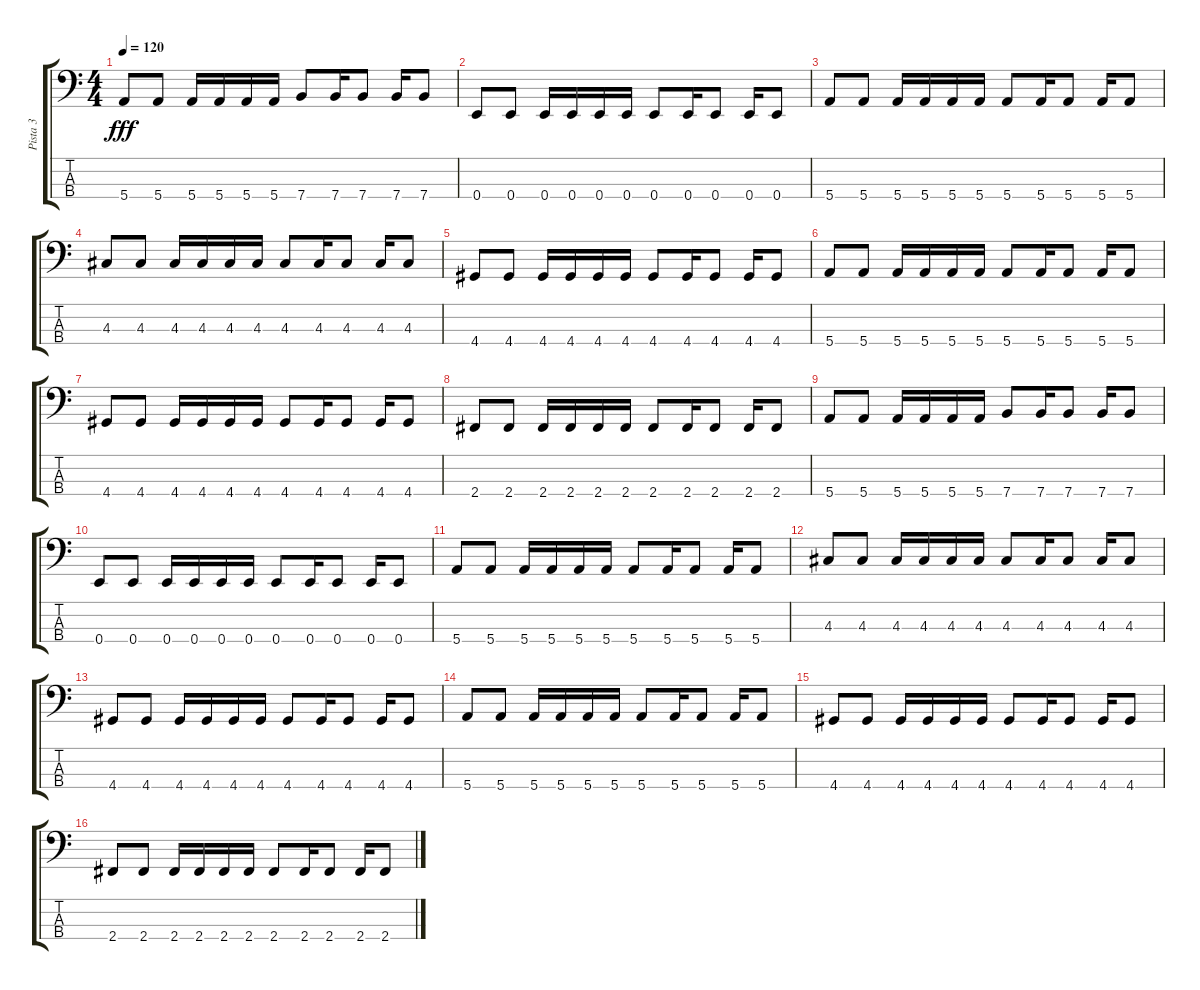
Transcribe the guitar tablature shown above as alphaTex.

\track ("Pista 3" "Pista 3") {instrument electricbasspick}
\staff {score tabs}
\tuning (G2 D2 A1 E1) {hide}
\ts (4 4)
\tempo 120
\clef f4
\ks c
5.4.8{dy fff} 5.4.8 5.4.16 5.4.16 5.4.16 5.4.16 7.4.8 7.4.16 7.4.8 7.4.16 7.4.8 |
0.4.8 0.4.8 0.4.16 0.4.16 0.4.16 0.4.16 0.4.8 0.4.16 0.4.8 0.4.16 0.4.8 |
5.4.8 5.4.8 5.4.16 5.4.16 5.4.16 5.4.16 5.4.8 5.4.16 5.4.8 5.4.16 5.4.8 |
4.3.8 4.3.8 4.3.16 4.3.16 4.3.16 4.3.16 4.3.8 4.3.16 4.3.8 4.3.16 4.3.8 |
4.4.8 4.4.8 4.4.16 4.4.16 4.4.16 4.4.16 4.4.8 4.4.16 4.4.8 4.4.16 4.4.8 |
5.4.8 5.4.8 5.4.16 5.4.16 5.4.16 5.4.16 5.4.8 5.4.16 5.4.8 5.4.16 5.4.8 |
4.4.8 4.4.8 4.4.16 4.4.16 4.4.16 4.4.16 4.4.8 4.4.16 4.4.8 4.4.16 4.4.8 |
2.4.8 2.4.8 2.4.16 2.4.16 2.4.16 2.4.16 2.4.8 2.4.16 2.4.8 2.4.16 2.4.8 |
5.4.8 5.4.8 5.4.16 5.4.16 5.4.16 5.4.16 7.4.8 7.4.16 7.4.8 7.4.16 7.4.8 |
0.4.8 0.4.8 0.4.16 0.4.16 0.4.16 0.4.16 0.4.8 0.4.16 0.4.8 0.4.16 0.4.8 |
5.4.8 5.4.8 5.4.16 5.4.16 5.4.16 5.4.16 5.4.8 5.4.16 5.4.8 5.4.16 5.4.8 |
4.3.8 4.3.8 4.3.16 4.3.16 4.3.16 4.3.16 4.3.8 4.3.16 4.3.8 4.3.16 4.3.8 |
4.4.8 4.4.8 4.4.16 4.4.16 4.4.16 4.4.16 4.4.8 4.4.16 4.4.8 4.4.16 4.4.8 |
5.4.8 5.4.8 5.4.16 5.4.16 5.4.16 5.4.16 5.4.8 5.4.16 5.4.8 5.4.16 5.4.8 |
4.4.8 4.4.8 4.4.16 4.4.16 4.4.16 4.4.16 4.4.8 4.4.16 4.4.8 4.4.16 4.4.8 |
2.4.8 2.4.8 2.4.16 2.4.16 2.4.16 2.4.16 2.4.8 2.4.16 2.4.8 2.4.16 2.4.8
